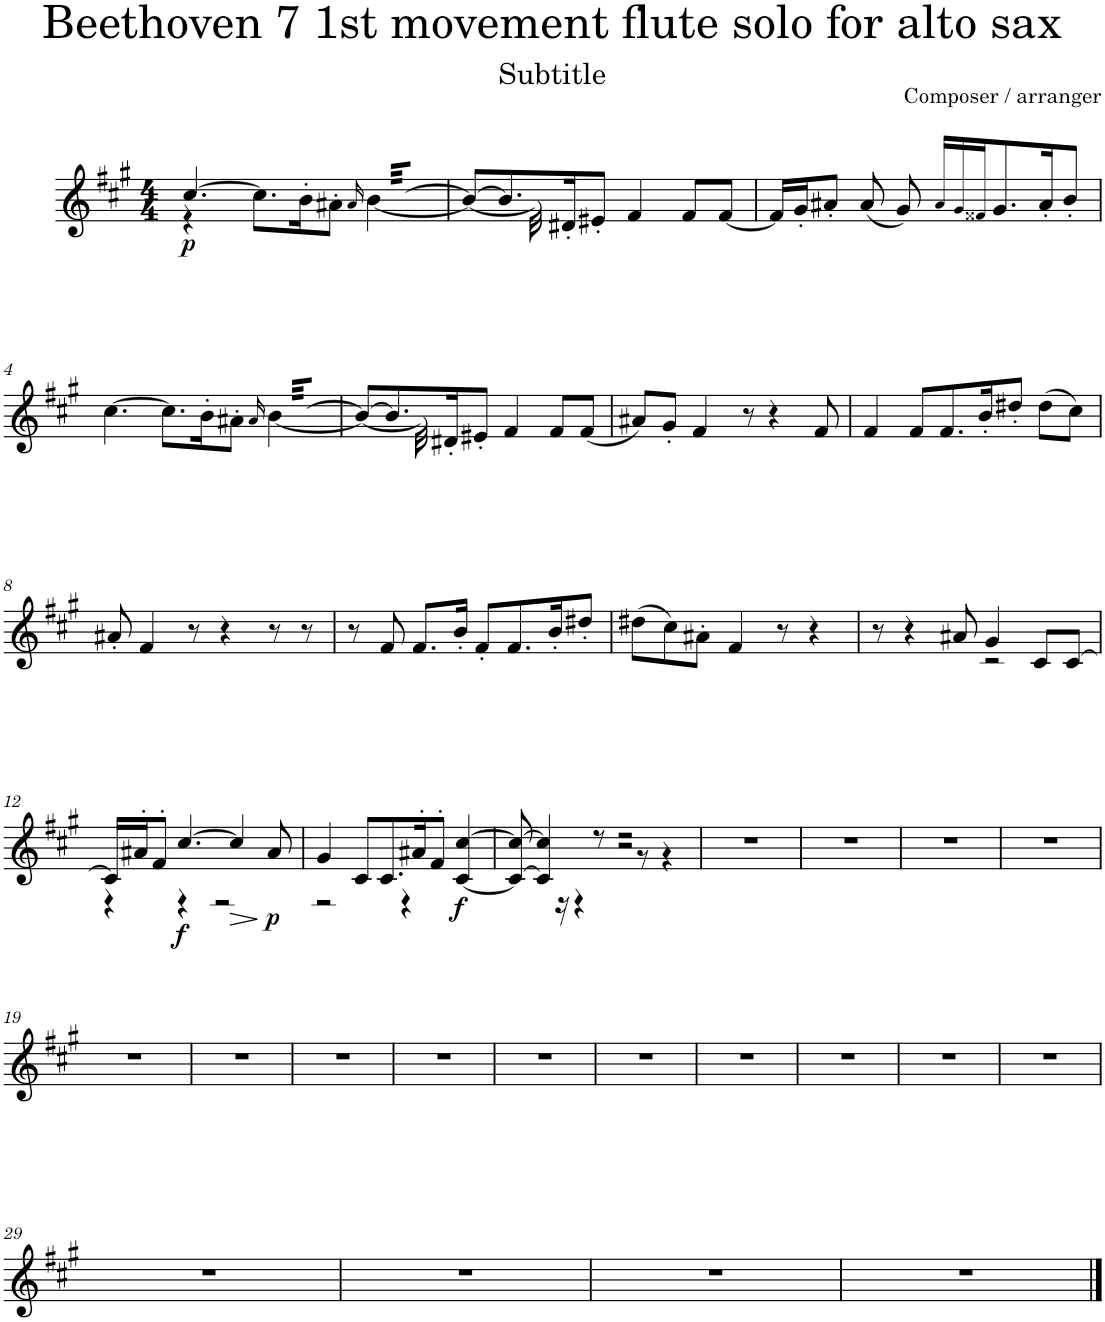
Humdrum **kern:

**kern	**dynam
*part1	*part1
*staff1	*staff1
*I"Alto Saxophone	*
*I'A. Sax.	*
*clefG2	*
*Trd5c9	*
*k[f#c#g#]	*
*M4/4	*
=1	=1
*^	*
*	*^	*
!	!	!	!LO:DY:b
[4.cc#/	4r	2.ryy	p
.	2.ryy	.	.
8.cc#'~\L]	.	.	.
16b'\K	.	.	.
8a#X'\J	.	.	.
16qa#/	.	.	.
[4b\	.	32a#'KKL	.
.	.	[8..bJ	.
*	*v	*v	*
=2	=2	=2
8b/L_	4b_	.
8.b'~/]	.	.
.	32b]	.
.	2ryy	.
16d#X'/K	.	.
8e#X'/J	.	.
4f#'/	.	.
8f#'/L	.	.
.	8..ryy	.
[8f#'/J	.	.
*v	*v	*
=3	=3
16f#/LL]	.
16g#'/J	.
8a#X'/J	.
(8a#/	.
8g#'~/)	.
*Xtuplet	*
24a#!/LL	.
24g#!/	.
24f##X!/J	.
8.g#'/	.
16a#'/K	.
8b'/J	.
!!LO:LB:g=z
=4	=4
*^	*
[4.cc#\	2.ryy	.
8.cc#'~\L]	.	.
16b'\K	.	.
8a#X'\J	.	.
16qa#/	.	.
[4b\	32a#'KKL	.
.	[8..bJ	.
=5	=5	=5
8b/L_	4b_	.
8.b'~/]	.	.
.	32b]	.
.	2ryy	.
16d#X'/K	.	.
8e#X'/J	.	.
4f#'/	.	.
8f#'/L	.	.
.	8..ryy	.
(8f#/J	.	.
*v	*v	*
=6	=6
8a#X'/L)	.
8g#'/J	.
4f#/	.
8r	.
4r	.
8f#'/	.
=7	=7
4f#'/	.
8f#'/L	.
8.f#'/	.
16b'/K	.
8dd#X'/J	.
(8dd#\L	.
8cc#'\J)	.
!!LO:LB:g=z
=8	=8
8a#X'/	.
4f#'/	.
8r	.
4r	.
8r	.
8r	.
=9	=9
8r	.
8f#'/	.
8.f#'/L	.
16b'/Jk	.
8f#'/L	.
8.f#'/	.
16b'/K	.
8dd#X'/J	.
=10	=10
(8dd#X\L	.
8cc#'\)	.
8a#X'\J	.
4f#'/	.
8r	.
4r	.
=11	=11
*^	*
8r	2ryy	.
4r	.	.
8a#X'/	.	.
4g#'/	2r	.
8c#'/L	.	.
[8c#'/J	.	.
!!LO:LB:g=z	!!
=12	=12	=12
16c#/LL]	4r	.
16a#X'/J	.	.
8f#'/J	.	.
!	!	!LO:DY:b
[4.cc#/	4r	f
.	2r	.
!	!	!LO:HP:b
4cc#'~/]	.	>
!	!	!LO:DY:n=1:b
8a#'/	.	] p
=13	=13	=13
4g#'/	2r	.
8c#'/L	.	.
8.c#'/	.	.
.	4r	.
16a#X'/K	.	.
8f#'/J	.	.
!	!	!LO:DY:b
[4c#/ [4cc#/	4ryy	f
=14	=14	=14
*	*^	*
8c#/_ 8cc#/_	8ryy	8.ryy	.
4c#/]'~ 4cc#/]'~	16ryy@	.	.
.	16ryy@	16r	.
.	8ryy@	4r	.
8r	8ryy@	.	.
2r	8ryy@	2r	.
.	8r	.	.
.	4r	.	.
*v	*v	*v	*
=15	=15
1r	.
=16	=16
1r	.
=17	=17
1r	.
=18	=18
1r	.
!!LO:LB:g=z
=19	=19
1r	.
=20	=20
1r	.
=21	=21
1r	.
=22	=22
1r	.
=23	=23
1r	.
=24	=24
1r	.
=25	=25
1r	.
=26	=26
1r	.
=27	=27
1r	.
=28	=28
1r	.
!!LO:LB:g=z
=29	=29
1r	.
=30	=30
1r	.
=31	=31
1r	.
=32	=32
1r	.
==	==
*-	*-
